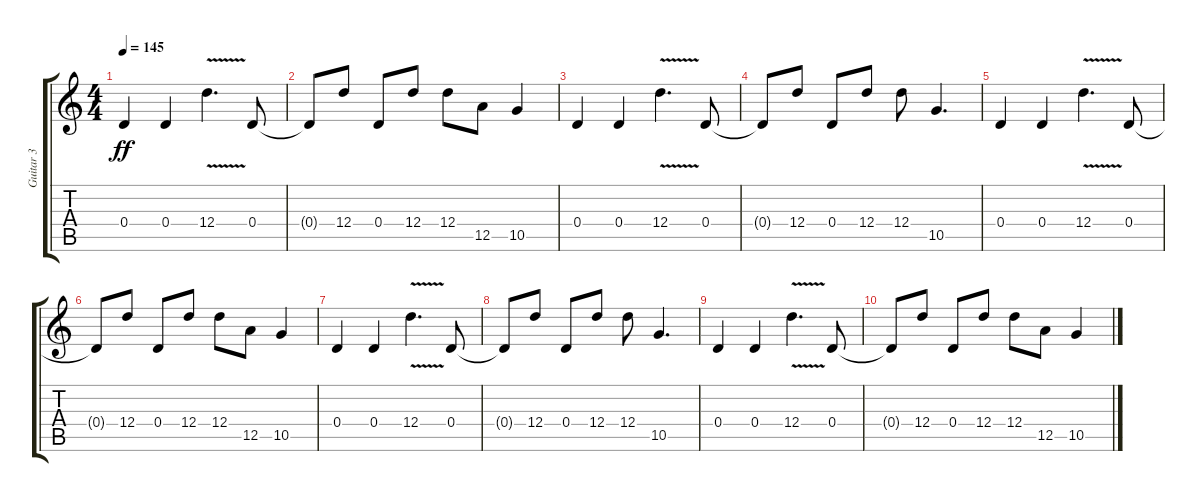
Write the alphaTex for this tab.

\track ("Guitar 3" "Guitar 3") {instrument electricguitarjazz}
\staff {score tabs}
\tuning (E4 B3 G3 D3 A2 D2) {hide}
\ts (4 4)
\tempo 145
\clef g2
\ks c
0.4.4{dy ff} 0.4.4 12.4{v}.4{d} 0.4.8 |
0.4{t}.8 12.4.8 0.4.8 12.4.8 12.4.8 12.5.8 10.5.4 |
0.4.4 0.4.4 12.4{v}.4{d} 0.4.8 |
0.4{t}.8 12.4.8 0.4.8 12.4.8 12.4.8 10.5.4{d} |
0.4.4 0.4.4 12.4{v}.4{d} 0.4.8 |
0.4{t}.8 12.4.8 0.4.8 12.4.8 12.4.8 12.5.8 10.5.4 |
0.4.4 0.4.4 12.4{v}.4{d} 0.4.8 |
0.4{t}.8 12.4.8 0.4.8 12.4.8 12.4.8 10.5.4{d} |
0.4.4 0.4.4 12.4{v}.4{d} 0.4.8 |
0.4{t}.8 12.4.8 0.4.8 12.4.8 12.4.8 12.5.8 10.5.4
